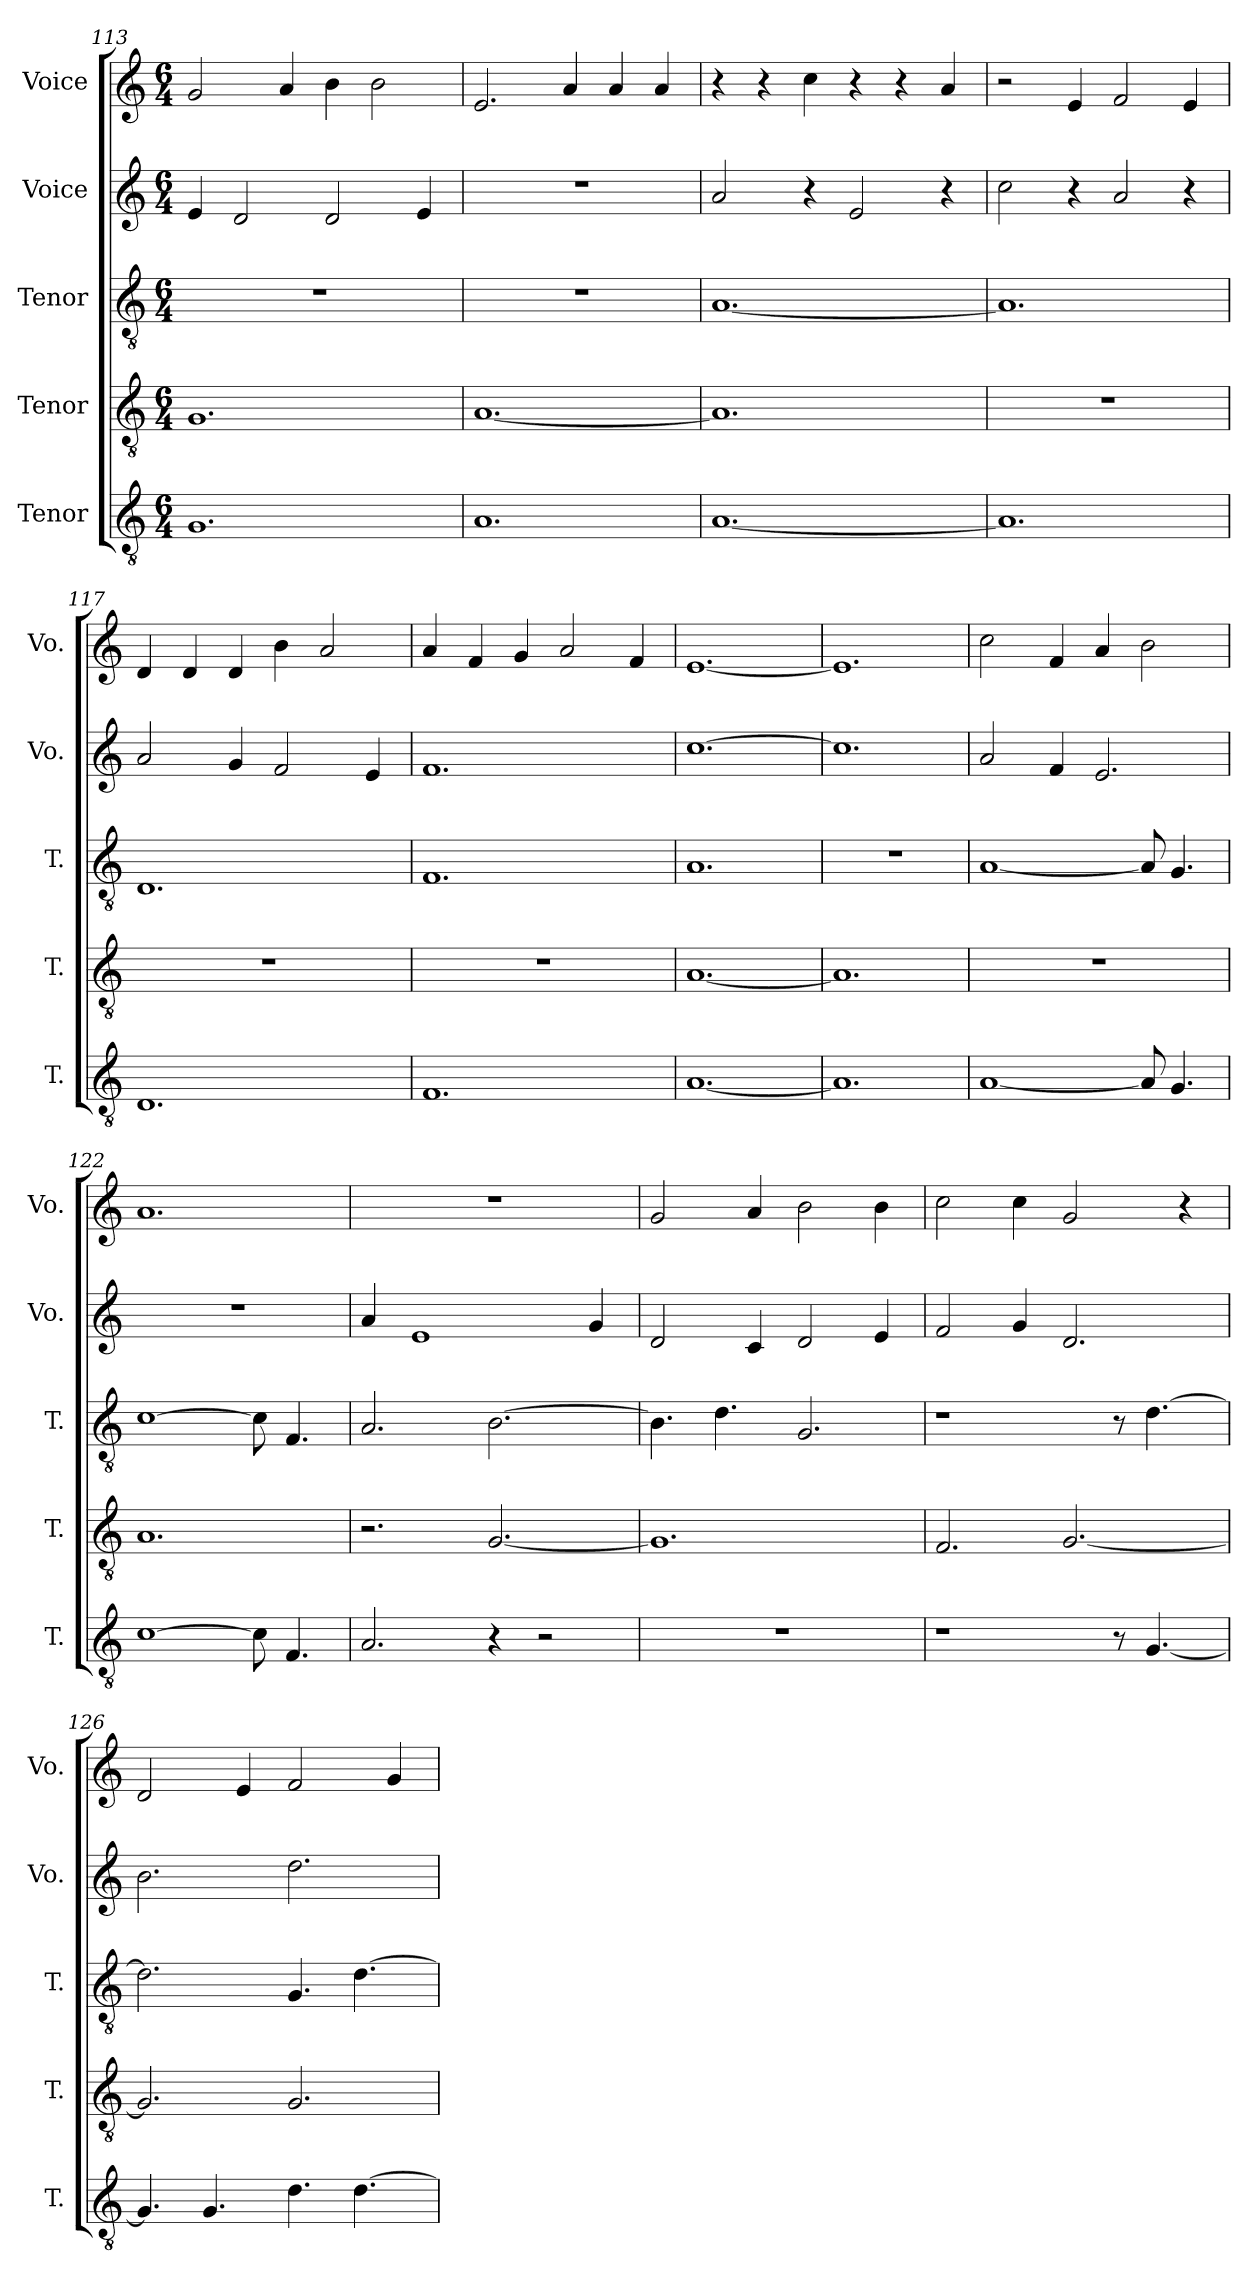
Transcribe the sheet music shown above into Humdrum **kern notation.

**kern	**kern	**kern	**kern	**kern
*part5	*part4	*part3	*part2	*part1
*staff5	*staff4	*staff3	*staff2	*staff1
*I"Tenor	*I"Tenor	*I"Tenor	*I"Voice	*I"Voice
*I'T.	*I'T.	*I'T.	*I'Vo.	*I'Vo.
*clefGv2	*clefGv2	*clefGv2	*clefG2	*clefG2
*k[]	*k[]	*k[]	*k[]	*k[]
*M6/4	*M6/4	*M6/4	*M6/4	*M6/4
=113	=113	=113	=113	=113
1.G	1.G	1.r	4e/	2g/
.	.	.	2d/	.
.	.	.	.	4a/
.	.	.	2d/	4b\
.	.	.	.	2b\
.	.	.	4e/	.
=114	=114	=114	=114	=114
1.A	[1.A	1.r	1.r	2.e/
.	.	.	.	4a/
.	.	.	.	4a/
.	.	.	.	4a/
=115	=115	=115	=115	=115
[1.A	1.A]	[1.A	2a/	4r
.	.	.	.	4r
.	.	.	4r	4cc\
.	.	.	2e/	4r
.	.	.	.	4r
.	.	.	4r	4a/
=116	=116	=116	=116	=116
1.A]	1.r	1.A]	2cc\	2r
.	.	.	4r	4e/
.	.	.	2a/	2f/
.	.	.	4r	4e/
=117	=117	=117	=117	=117
1.D	1.r	1.D	2a/	4d/
.	.	.	.	4d/
.	.	.	4g/	4d/
.	.	.	2f/	4b\
.	.	.	.	2a/
.	.	.	4e/	.
!!LO:LB:g=z
=118	=118	=118	=118	=118
1.F	1.r	1.F	1.f	4a/
.	.	.	.	4f/
.	.	.	.	4g/
.	.	.	.	2a/
.	.	.	.	4f/
=119	=119	=119	=119	=119
[1.A	[1.A	1.A	[1.cc	[1.e
=120	=120	=120	=120	=120
1.A]	1.A]	1.r	1.cc]	1.e]
=121	=121	=121	=121	=121
[1A	1.r	[1A	2a/	2cc\
.	.	.	4f/	4f/
.	.	.	2.e/	4a/
8A/]	.	8A/]	.	2b\
4.G/	.	4.G/	.	.
=122	=122	=122	=122	=122
[1c	1.A	[1c	1.r	1.a
8c\]	.	8c\]	.	.
4.F/	.	4.F/	.	.
=123	=123	=123	=123	=123
2.A/	2.r	2.A/	4a/	1.r
.	.	.	1e	.
4r	[2.G/	[2.B\	.	.
2r	.	.	.	.
.	.	.	4g/	.
=124	=124	=124	=124	=124
1.r	1.G]	4.B\]	2d/	2g/
.	.	4.d\	.	.
.	.	.	4c/	4a/
.	.	2.G/	2d/	2b\
.	.	.	4e/	4b\
=125	=125	=125	=125	=125
1r	2.F/	1r	2f/	2cc\
.	.	.	4g/	4cc\
.	[2.G/	.	2.d/	2g/
8r	.	8r	.	.
[4.G/	.	[4.d\	.	.
.	.	.	.	4r
!!LO:PB:g=z
=126	=126	=126	=126	=126
4.G/]	2.G/]	2.d\]	2.b\	2d/
4.G/	.	.	.	.
.	.	.	.	4e/
4.d\	2.G/	4.G/	2.dd\	2f/
[4.d\	.	[4.d\	.	.
.	.	.	.	4g/
=	=	=	=	=
*-	*-	*-	*-	*-
